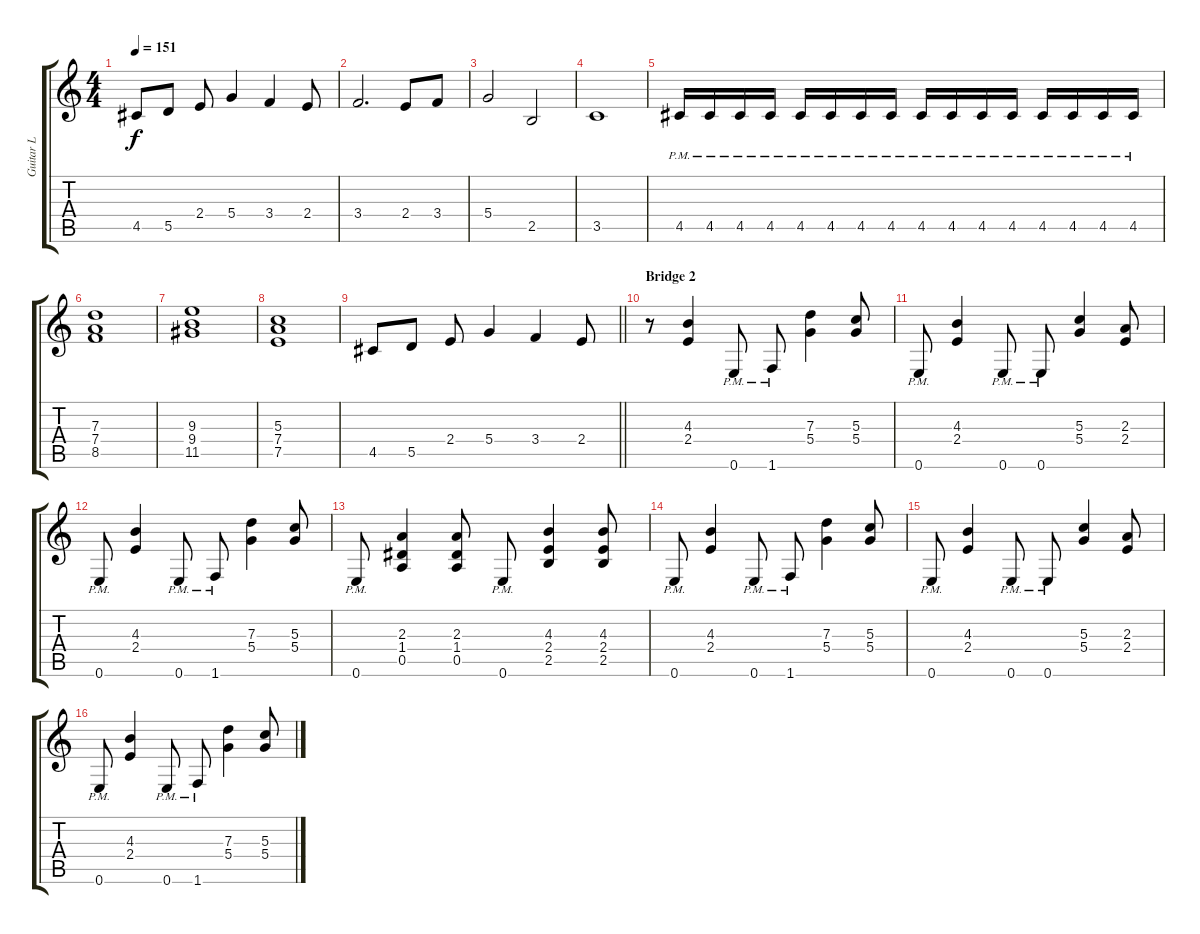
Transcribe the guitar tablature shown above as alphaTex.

\track ("Guitar L" "Guitar L") {instrument distortionguitar}
\staff {score tabs}
\tuning (E4 B3 G3 D3 A2 E2) {hide}
\ts (4 4)
\tempo 151
\clef g2
\ks c
4.5.8{dy f} 5.5.8 2.4.8 5.4.4 3.4.4 2.4.8 |
3.4.2{d} 2.4.8 3.4.8 |
5.4.2 2.5.2 |
3.5.1 |
4.5{pm}.16 4.5{pm}.16 4.5{pm}.16 4.5{pm}.16 4.5{pm}.16 4.5{pm}.16 4.5{pm}.16 4.5{pm}.16 4.5{pm}.16 4.5{pm}.16 4.5{pm}.16 4.5{pm}.16 4.5{pm}.16 4.5{pm}.16 4.5{pm}.16 4.5{pm}.16 |
(7.3 7.4 8.5).1 |
(9.3 9.4 11.5).1 |
(5.3 7.4 7.5).1 |
\barLineRight lightlight
4.5.8 5.5.8 2.4.8 5.4.4 3.4.4 2.4.8 |
\section ("" "Bridge 2")
r.8 (4.3 2.4).4 0.6{pm}.8 1.6{pm}.8 (7.3 5.4).4 (5.3 5.4).8 |
0.6{pm}.8 (4.3 2.4).4 0.6{pm}.8 0.6{pm}.8 (5.3 5.4).4 (2.3 2.4).8 |
0.6{pm}.8 (4.3 2.4).4 0.6{pm}.8 1.6{pm}.8 (7.3 5.4).4 (5.3 5.4).8 |
0.6{pm}.8 (2.3 1.4 0.5).4 (2.3 1.4 0.5).8 0.6{pm}.8 (4.3 2.4 2.5).4 (4.3 2.4 2.5).8 |
0.6{pm}.8 (4.3 2.4).4 0.6{pm}.8 1.6{pm}.8 (7.3 5.4).4 (5.3 5.4).8 |
0.6{pm}.8 (4.3 2.4).4 0.6{pm}.8 0.6{pm}.8 (5.3 5.4).4 (2.3 2.4).8 |
0.6{pm}.8 (4.3 2.4).4 0.6{pm}.8 1.6{pm}.8 (7.3 5.4).4 (5.3 5.4).8
